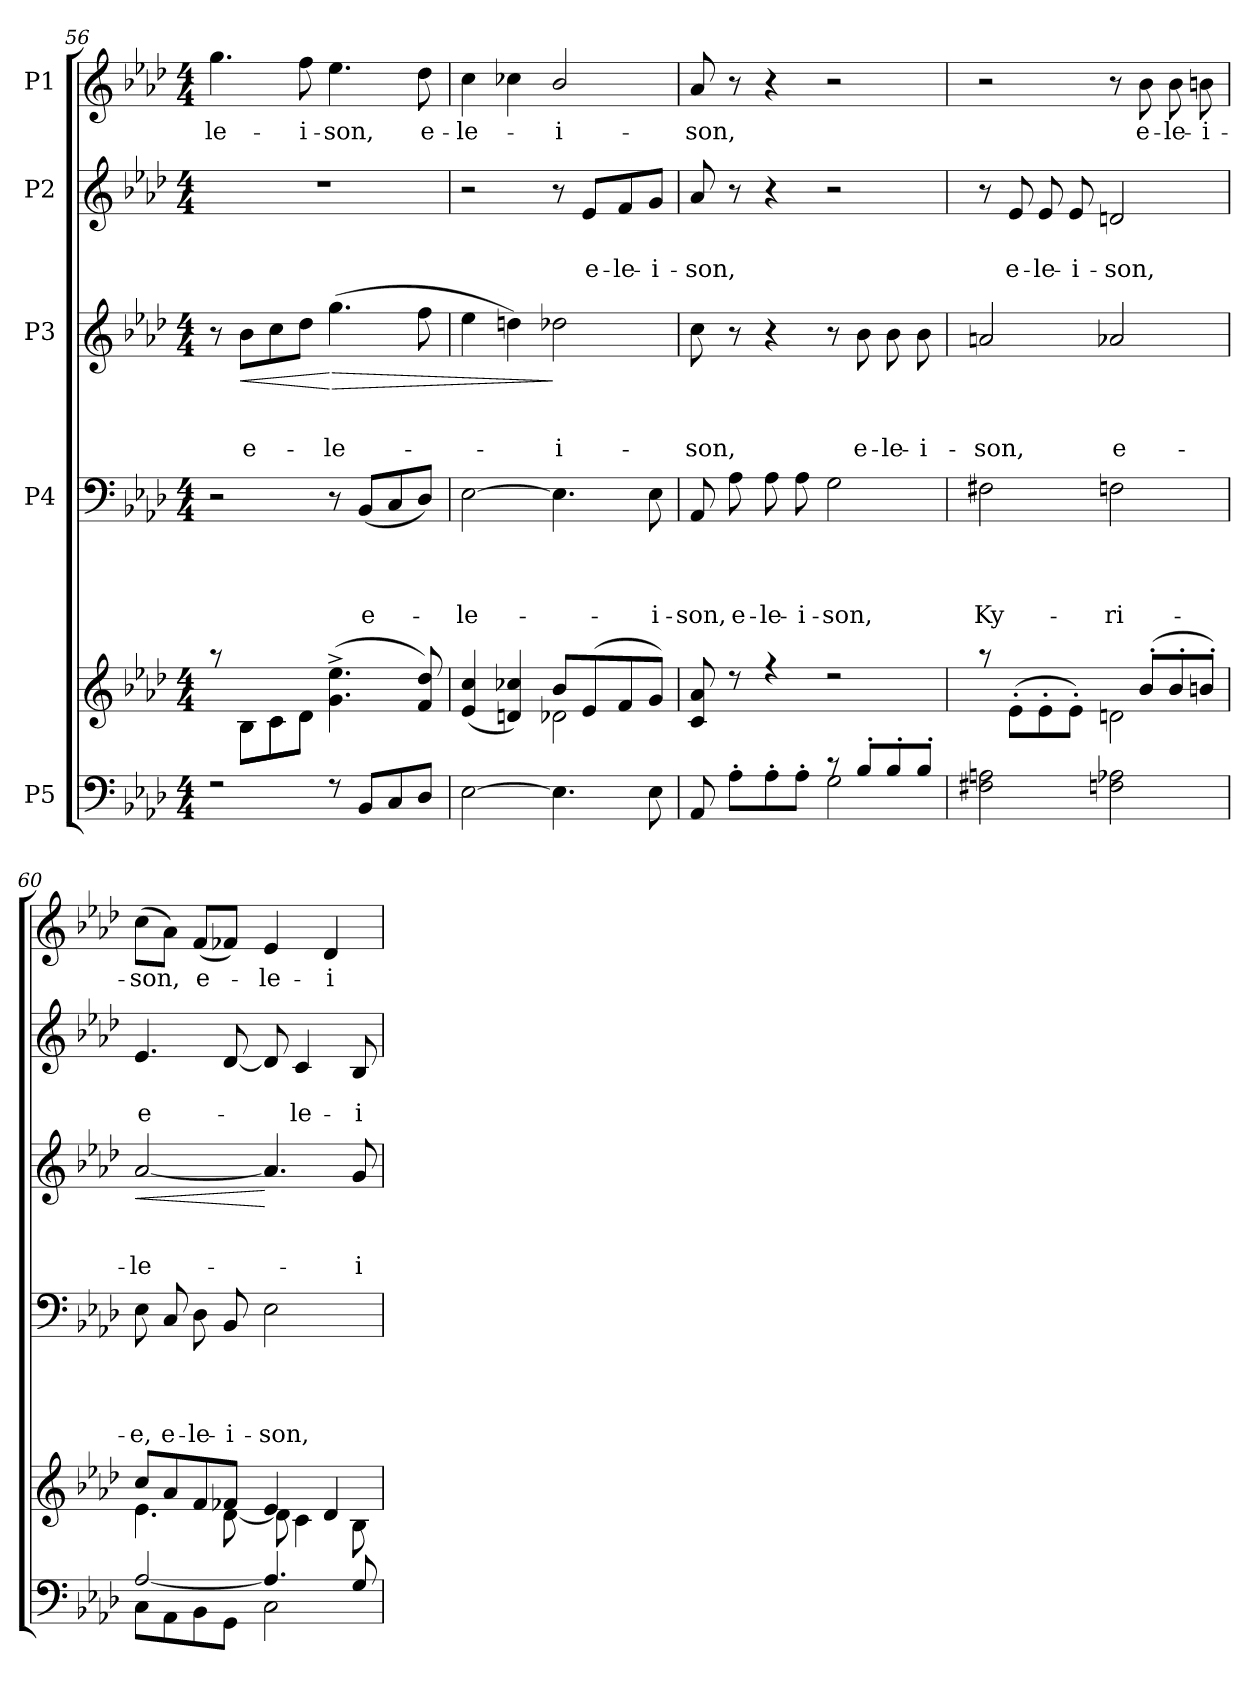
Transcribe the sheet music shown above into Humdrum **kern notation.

**kern	**kern	**kern	**text	**text	**text	**text	**kern	**text	**text	**text	**dynam	**kern	**text	**text	**kern	**text
*part5	*part5	*part4	*part4	*part4	*part4	*part4	*part3	*part3	*part3	*part3	*part3	*part2	*part2	*part2	*part1	*part1
*staff6	*staff5	*staff4	*staff4	*staff4	*staff4	*staff4	*staff3	*staff3	*staff3	*staff3	*staff3	*staff2	*staff2	*staff2	*staff1	*staff1
*I"P5	*	*I"P4	*	*	*	*	*I"P3	*	*	*	*	*I"P2	*	*	*I"P1	*
*clefF4	*clefG2	*clefF4	*	*	*	*	*clefG2	*	*	*	*	*clefG2	*	*	*clefG2	*
*	*	*	*	*	*	*	*ITrd7c12	*	*	*	*	*	*	*	*	*
*k[b-e-a-d-]	*k[b-e-a-d-]	*k[b-e-a-d-]	*	*	*	*	*k[b-e-a-d-]	*	*	*	*	*k[b-e-a-d-]	*	*	*k[b-e-a-d-]	*
*A-:	*A-:	*A-:	*	*	*	*	*A-:	*	*	*	*	*A-:	*	*	*A-:	*
*M4/4	*M4/4	*M4/4	*	*	*	*	*M4/4	*	*	*	*	*M4/4	*	*	*M4/4	*
=56	=56	=56	=56	=56	=56	=56	=56	=56	=56	=56	=56	=56	=56	=56	=56	=56
*^	*^	*	*	*	*	*	*	*	*	*	*	*	*	*	*	*
!	!	!	!	!	!	!	!	!	!	!	!	!	!	!	!	!	!	!LO:LY:b
2r	1ryy	8raa	8ryy	2r	.	.	.	.	8r	.	.	.	.	1r	.	.	4.gg\	-le-
!	!	!	!	!	!	!	!	!	!	!	!	!LO:LY:b	!LO:HP:b	!	!	!	!	!
.	.	8B-\L	8B-\L	.	.	.	.	.	8B-\L	.	.	e-	<	.	.	.	.	.
.	.	8c\	8c\	.	.	.	.	.	8c\	.	.	.	.	.	.	.	.	.
!	!	!	!	!	!	!	!	!	!	!	!	!	!	!	!	!	!	!LO:LY:b
.	.	8d-\J	8d-\J	.	.	.	.	.	8d-\J	.	.	.	.	.	.	.	8ff\	-i-
!	!	!	!	!	!	!	!	!	!	!	!	!LO:LY:b	!LO:HP:n=1:b	!	!	!	!	!LO:LY:b
8r	.	(>4.g\^< 4.ee-\^<	2ryy	8r	.	.	.	.	(>4.g\	.	.	-le-	[ >	.	.	.	4.ee-\	-son,
!	!	!	!	!	!	!	!	!LO:LY:b	!	!	!	!	!	!	!	!	!	!
8BB-/L	.	.	.	(<8BB-/L	.	.	.	e-	.	.	.	.	.	.	.	.	.	.
8C/	.	.	.	8C/	.	.	.	.	.	.	.	.	.	.	.	.	.	.
!	!	!	!	!	!	!	!	!	!	!	!	!	!	!	!	!	!	!LO:LY:b
8D-/J	.	8f/ 8dd-/)	.	8D-/J)	.	.	.	.	8f\	.	.	.	.	.	.	.	8dd-\	e-
=57	=57	=57	=57	=57	=57	=57	=57	=57	=57	=57	=57	=57	=57	=57	=57	=57	=57	=57
!	!	!	!	!	!	!	!	!LO:LY:b	!	!	!	!	!	!	!	!	!	!LO:LY:b
[>2E-\	1ryy	(>4e-/ 4cc/	2ryy	[>2E-\	.	.	.	-le-	4e-\	.	.	.	.	2r	.	.	4cc\	-le-
.	.	4dn/ 4cc-X/)	.	.	.	.	.	.	4dn\)	.	.	.	.	.	.	.	4cc-X\	.
!	!	!	!	!	!	!	!	!	!	!	!	!LO:LY:b	!	!	!	!	!	!LO:LY:b
4.E-\]	.	8b-/L	2d-X\	4.E-\]	.	.	.	.	2d-X\	.	.	-i-	]	8r	.	.	2b-/	-i-
!	!	!	!	!	!	!	!	!	!	!	!	!	!	!	!	!LO:LY:b	!	!
.	.	(>8e-/	.	.	.	.	.	.	.	.	.	.	.	8e-/L	.	e-	.	.
!	!	!	!	!	!	!	!	!	!	!	!	!	!	!	!	!LO:LY:b	!	!
.	.	8f/	.	.	.	.	.	.	.	.	.	.	.	8f/	.	-le-	.	.
!	!	!	!	!	!	!	!	!LO:LY:b	!	!	!	!	!	!	!	!LO:LY:b	!	!
8E-\	.	8g/J)	.	8E-\	.	.	.	-i-	.	.	.	.	.	8g/J	.	-i-	.	.
=58	=58	=58	=58	=58	=58	=58	=58	=58	=58	=58	=58	=58	=58	=58	=58	=58	=58	=58
!	!	!	!	!	!	!	!	!LO:LY:b	!	!	!	!LO:LY:b	!	!	!	!LO:LY:b	!	!LO:LY:b
8AA-/	2ryy	8c/ 8a-/	1ryy	8AA-/	.	.	.	-son,	8c\	.	.	-son,	.	8a-/	.	-son,	8a-/	-son,
!	!	!	!	!	!	!	!	!LO:LY:b	!	!	!	!	!	!	!	!	!	!
8A-'<\L	.	8r	.	8A-\	.	.	.	e-	8r	.	.	.	.	8r	.	.	8r	.
!	!	!	!	!	!	!	!	!LO:LY:b	!	!	!	!	!	!	!	!	!	!
8A-'<\	.	4r	.	8A-\	.	.	.	-le-	4r	.	.	.	.	4r	.	.	4r	.
!	!	!	!	!	!	!	!	!LO:LY:b	!	!	!	!	!	!	!	!	!	!
8A-'<\J	.	.	.	8A-\	.	.	.	-i-	.	.	.	.	.	.	.	.	.	.
!	!	!	!	!	!	!	!	!LO:LY:b	!	!	!	!	!	!	!	!	!	!
8rc	2G\	2r	.	2G\	.	.	.	-son,	8r	.	.	.	.	2r	.	.	2r	.
!	!	!	!	!	!	!	!	!	!	!	!	!LO:LY:b	!	!	!	!	!	!
8B-'</L	.	.	.	.	.	.	.	.	8B-\	.	.	e-	.	.	.	.	.	.
!	!	!	!	!	!	!	!	!	!	!	!	!LO:LY:b	!	!	!	!	!	!
8B-'</	.	.	.	.	.	.	.	.	8B-\	.	.	-le-	.	.	.	.	.	.
!	!	!	!	!	!	!	!	!	!	!	!	!LO:LY:b	!	!	!	!	!	!
8B-'</J	.	.	.	.	.	.	.	.	8B-\	.	.	-i-	.	.	.	.	.	.
=59	=59	=59	=59	=59	=59	=59	=59	=59	=59	=59	=59	=59	=59	=59	=59	=59	=59	=59
!	!	!	!	!	!	!	!	!LO:LY:b	!	!	!	!LO:LY:b	!	!	!	!	!	!
2F#X\ 2An\	1ryy	8raa	2ryy	2F#X\	.	.	.	Ky-	2An/	.	.	-son,	.	8r	.	.	2r	.
!	!	!	!	!	!	!	!	!	!	!	!	!	!	!	!	!LO:LY:b	!	!
.	.	(<8e-'<\L	.	.	.	.	.	.	.	.	.	.	.	8e-/	.	e-	.	.
!	!	!	!	!	!	!	!	!	!	!	!	!	!	!	!	!LO:LY:b	!	!
.	.	8e-'<\	.	.	.	.	.	.	.	.	.	.	.	8e-/	.	-le-	.	.
!	!	!	!	!	!	!	!	!	!	!	!	!	!	!	!	!LO:LY:b	!	!
.	.	8e-'<\J)	.	.	.	.	.	.	.	.	.	.	.	8e-/	.	-i-	.	.
!	!	!	!	!	!	!	!	!LO:LY:b	!	!	!	!LO:LY:b	!	!	!	!LO:LY:b	!	!
2Fn\ 2A-X\	.	8ryy	2dn\	2Fn\	.	.	.	-ri-	2A-X/	.	.	e-	.	2dn/	.	-son,	8r	.
!	!	!	!	!	!	!	!	!	!	!	!	!	!	!	!	!	!	!LO:LY:b
.	.	(>8b-'</L	.	.	.	.	.	.	.	.	.	.	.	.	.	.	8b-\	e-
!	!	!	!	!	!	!	!	!	!	!	!	!	!	!	!	!	!	!LO:LY:b
.	.	8b-'</	.	.	.	.	.	.	.	.	.	.	.	.	.	.	8b-\	-le-
!	!	!	!	!	!	!	!	!	!	!	!	!	!	!	!	!	!	!LO:LY:b
.	.	8bn'</J)	.	.	.	.	.	.	.	.	.	.	.	.	.	.	8bn\	-i-
!!LO:PB:g=z
=60	=60	=60	=60	=60	=60	=60	=60	=60	=60	=60	=60	=60	=60	=60	=60	=60	=60	=60
!	!	!	!	!	!	!	!	!LO:LY:b	!	!	!	!LO:LY:b	!LO:HP:b	!	!	!LO:LY:b	!	!LO:LY:b
8C\L	[>2A-/	8cc/L	4.e-\	8E-\	.	.	.	-e,	[<2A-/	.	.	-le-	<	4.e-/	.	e-	(>8cc\L	-son,
!	!	!	!	!	!	!	!	!LO:LY:b	!	!	!	!	!	!	!	!	!	!
8AA-\	.	8a-/	.	8C/	.	.	.	e-	.	.	.	.	.	.	.	.	8a-\J)	.
!	!	!	!	!	!	!	!	!LO:LY:b	!	!	!	!	!	!	!	!	!	!LO:LY:b
8BB-\	.	8f/	.	8D-\	.	.	.	-le-	.	.	.	.	.	.	.	.	(<8f/L	e-
!	!	!	!	!	!	!	!	!LO:LY:b	!	!	!	!	!	!	!	!	!	!
8GG\J	.	8f-X/J	[<8d-\	8BB-/	.	.	.	-i-	.	.	.	.	.	[<8d-/	.	.	8f-X/J)	.
!	!	!	!	!	!	!	!	!LO:LY:b	!	!	!	!	!	!	!	!	!	!LO:LY:b
2C\	4.A-/]	4e-/	8d-\]	2E-\	.	.	.	-son,	4.A-/]	.	.	.	[	8d-/]	.	.	4e-/	-le-
!	!	!	!	!	!	!	!	!	!	!	!	!	!	!	!	!LO:LY:b	!	!
.	.	.	4c\	.	.	.	.	.	.	.	.	.	.	4c/	.	-le-	.	.
!	!	!	!	!	!	!	!	!	!	!	!	!	!	!	!	!	!	!LO:LY:b
.	.	4d-/	.	.	.	.	.	.	.	.	.	.	.	.	.	.	4d-/	-i-
!	!	!	!	!	!	!	!	!	!	!	!	!LO:LY:b	!	!	!	!LO:LY:b	!	!
.	8G/	.	8B-\	.	.	.	.	.	8G/	.	.	-i-	.	8B-/	.	-i-	.	.
*v	*v	*	*	*	*	*	*	*	*	*	*	*	*	*	*	*	*	*
*	*v	*v	*	*	*	*	*	*	*	*	*	*	*	*	*	*	*
=	=	=	=	=	=	=	=	=	=	=	=	=	=	=	=	=
*-	*-	*-	*-	*-	*-	*-	*-	*-	*-	*-	*-	*-	*-	*-	*-	*-
